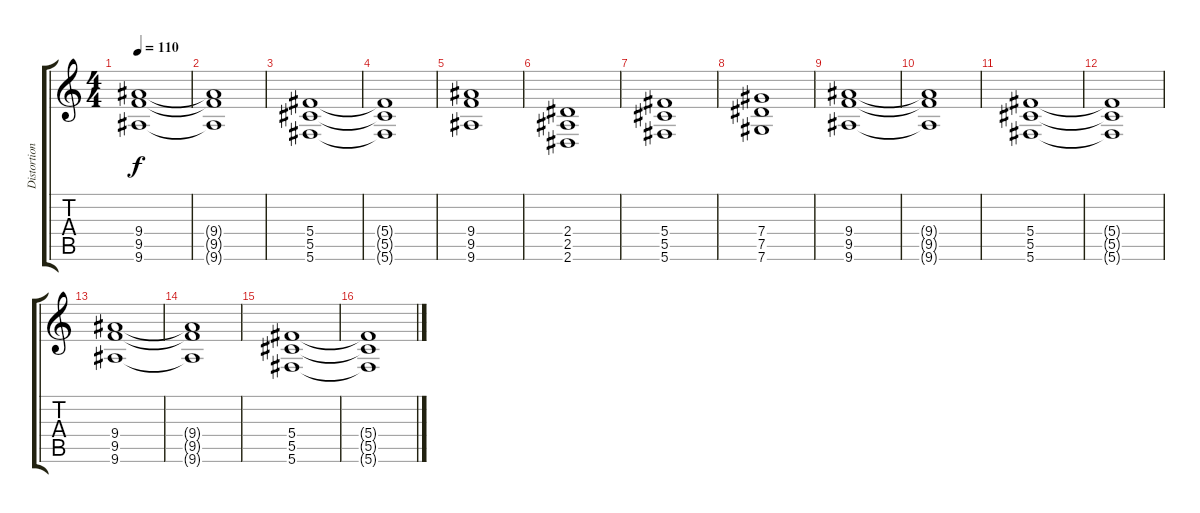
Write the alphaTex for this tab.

\track ("Distortion Guitar II" "Distortion") {instrument distortionguitar}
\staff {score tabs}
\tuning (Eb4 Bb3 Gb3 Db3 Ab2 Db2) {hide}
\ts (4 4)
\tempo 110
\clef g2
\ks c
(9.4 9.5 9.6).1{dy f} |
(9.4{t} 9.5{t} 9.6{t}).1 |
(5.4 5.5 5.6).1 |
(5.4{t} 5.5{t} 5.6{t}).1 |
(9.4 9.5 9.6).1 |
(2.4 2.5 2.6).1 |
(5.4 5.5 5.6).1 |
(7.4 7.5 7.6).1 |
(9.4 9.5 9.6).1 |
(9.4{t} 9.5{t} 9.6{t}).1 |
(5.4 5.5 5.6).1 |
(5.4{t} 5.5{t} 5.6{t}).1 |
(9.4 9.5 9.6).1 |
(9.4{t} 9.5{t} 9.6{t}).1 |
(5.4 5.5 5.6).1 |
(5.4{t} 5.5{t} 5.6{t}).1
